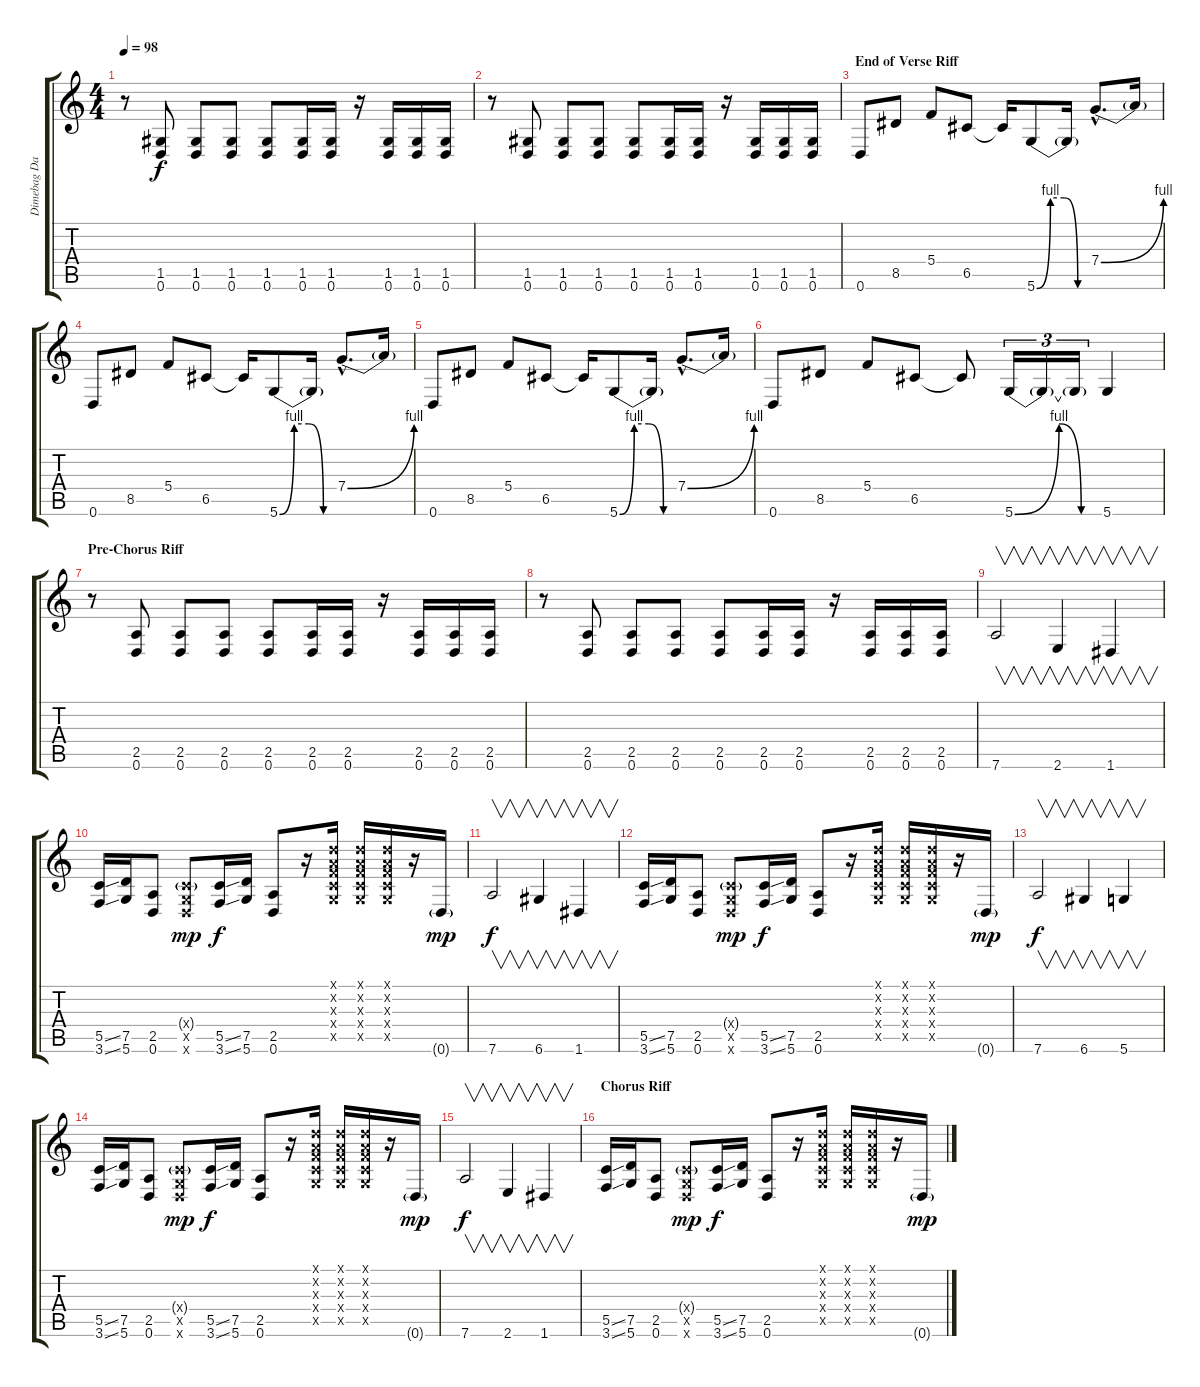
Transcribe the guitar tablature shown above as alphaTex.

\track ("Dimebag Darrell" "Dimebag Da") {instrument overdrivenguitar}
\staff {score tabs}
\tuning (D4 A3 F3 C3 G2 D2) {hide}
\ts (4 4)
\tempo 98
\clef g2
\ks c
r.8{dy f} (1.5 0.6).8{instrument overdrivenguitar} (1.5 0.6).8 (1.5 0.6).8 (1.5 0.6).8 (1.5 0.6).16 (1.5 0.6).16 r.16 (1.5 0.6).16 (1.5 0.6).16 (1.5 0.6).16 |
r.8 (1.5 0.6).8 (1.5 0.6).8 (1.5 0.6).8 (1.5 0.6).8 (1.5 0.6).16 (1.5 0.6).16 r.16 (1.5 0.6).16 (1.5 0.6).16 (1.5 0.6).16 |
\section ("" "End of Verse Riff")
0.6.8 8.5.8 5.4.8 6.5.8 6.5{t}.16 5.6{be (custom 0 0 15 4 30 4 45 0 60 0)}.8 5.6{t}.16 7.4{be (bend 0 0 60 4) hac}.8{d} 7.4{t}.16 |
0.6.8 8.5.8 5.4.8 6.5.8 6.5{t}.16 5.6{be (custom 0 0 15 4 30 4 45 0 60 0)}.8 5.6{t}.16 7.4{be (bend 0 0 60 4) hac}.8{d} 7.4{t}.16 |
0.6.8 8.5.8 5.4.8 6.5.8 6.5{t}.16 5.6{be (custom 0 0 15 4 30 4 45 0 60 0)}.8 5.6{t}.16 7.4{be (bend 0 0 60 4) hac}.8{d} 7.4{t}.16 |
0.6.8 8.5.8 5.4.8 6.5.8 6.5{t}.8 5.6{be (custom 0 0 30 4 45 0 60 0)}.16{tu (3 2)} 5.6{t}.16{tu (3 2)} 5.6{t}.16{tu (3 2)} 5.6.4 |
\section ("" "Pre-Chorus Riff")
r.8 (2.5 0.6).8{instrument electricguitarmuted} (2.5 0.6).8 (2.5 0.6).8 (2.5 0.6).8 (2.5 0.6).16 (2.5 0.6).16 r.16 (2.5 0.6).16 (2.5 0.6).16 (2.5 0.6).16 |
r.8 (2.5 0.6).8 (2.5 0.6).8 (2.5 0.6).8 (2.5 0.6).8 (2.5 0.6).16 (2.5 0.6).16 r.16 (2.5 0.6).16 (2.5 0.6).16 (2.5 0.6).16 |
7.6.2{v instrument overdrivenguitar} 2.6.4{v} 1.6.4{v} |
(5.5{ss} 3.6{ss}).16 (7.5 5.6).16 (2.5 0.6).8 (0.4{g x} 0.5{x} 0.6{x}).8{dy mp} (5.5{ss} 3.6{ss}).16{dy f} (7.5 5.6).16 (2.5 0.6).8 r.16 (0.1{x} 0.2{x} 0.3{x} 0.4{x} 0.5{x}).16 (0.1{x} 0.2{x} 0.3{x} 0.4{x} 0.5{x}).16 (0.1{x} 0.2{x} 0.3{x} 0.4{x} 0.5{x}).16 r.16 0.6{g}.16{dy mp} |
7.6.2{v dy f} 6.6.4{v} 1.6.4{v} |
(5.5{ss} 3.6{ss}).16 (7.5 5.6).16 (2.5 0.6).8 (0.4{g x} 0.5{x} 0.6{x}).8{dy mp} (5.5{ss} 3.6{ss}).16{dy f} (7.5 5.6).16 (2.5 0.6).8 r.16 (0.1{x} 0.2{x} 0.3{x} 0.4{x} 0.5{x}).16 (0.1{x} 0.2{x} 0.3{x} 0.4{x} 0.5{x}).16 (0.1{x} 0.2{x} 0.3{x} 0.4{x} 0.5{x}).16 r.16 0.6{g}.16{dy mp} |
7.6.2{v dy f} 6.6.4{v} 5.6.4{v} |
(5.5{ss} 3.6{ss}).16 (7.5 5.6).16 (2.5 0.6).8 (0.4{g x} 0.5{x} 0.6{x}).8{dy mp} (5.5{ss} 3.6{ss}).16{dy f} (7.5 5.6).16 (2.5 0.6).8 r.16 (0.1{x} 0.2{x} 0.3{x} 0.4{x} 0.5{x}).16 (0.1{x} 0.2{x} 0.3{x} 0.4{x} 0.5{x}).16 (0.1{x} 0.2{x} 0.3{x} 0.4{x} 0.5{x}).16 r.16 0.6{g}.16{dy mp} |
7.6.2{v dy f} 2.6.4{v} 1.6.4{v} |
\section ("" "Chorus Riff")
(5.5{ss} 3.6{ss}).16 (7.5 5.6).16 (2.5 0.6).8 (0.4{g x} 0.5{x} 0.6{x}).8{dy mp} (5.5{ss} 3.6{ss}).16{dy f} (7.5 5.6).16 (2.5 0.6).8 r.16 (0.1{x} 0.2{x} 0.3{x} 0.4{x} 0.5{x}).16 (0.1{x} 0.2{x} 0.3{x} 0.4{x} 0.5{x}).16 (0.1{x} 0.2{x} 0.3{x} 0.4{x} 0.5{x}).16 r.16 0.6{g}.16{dy mp}
